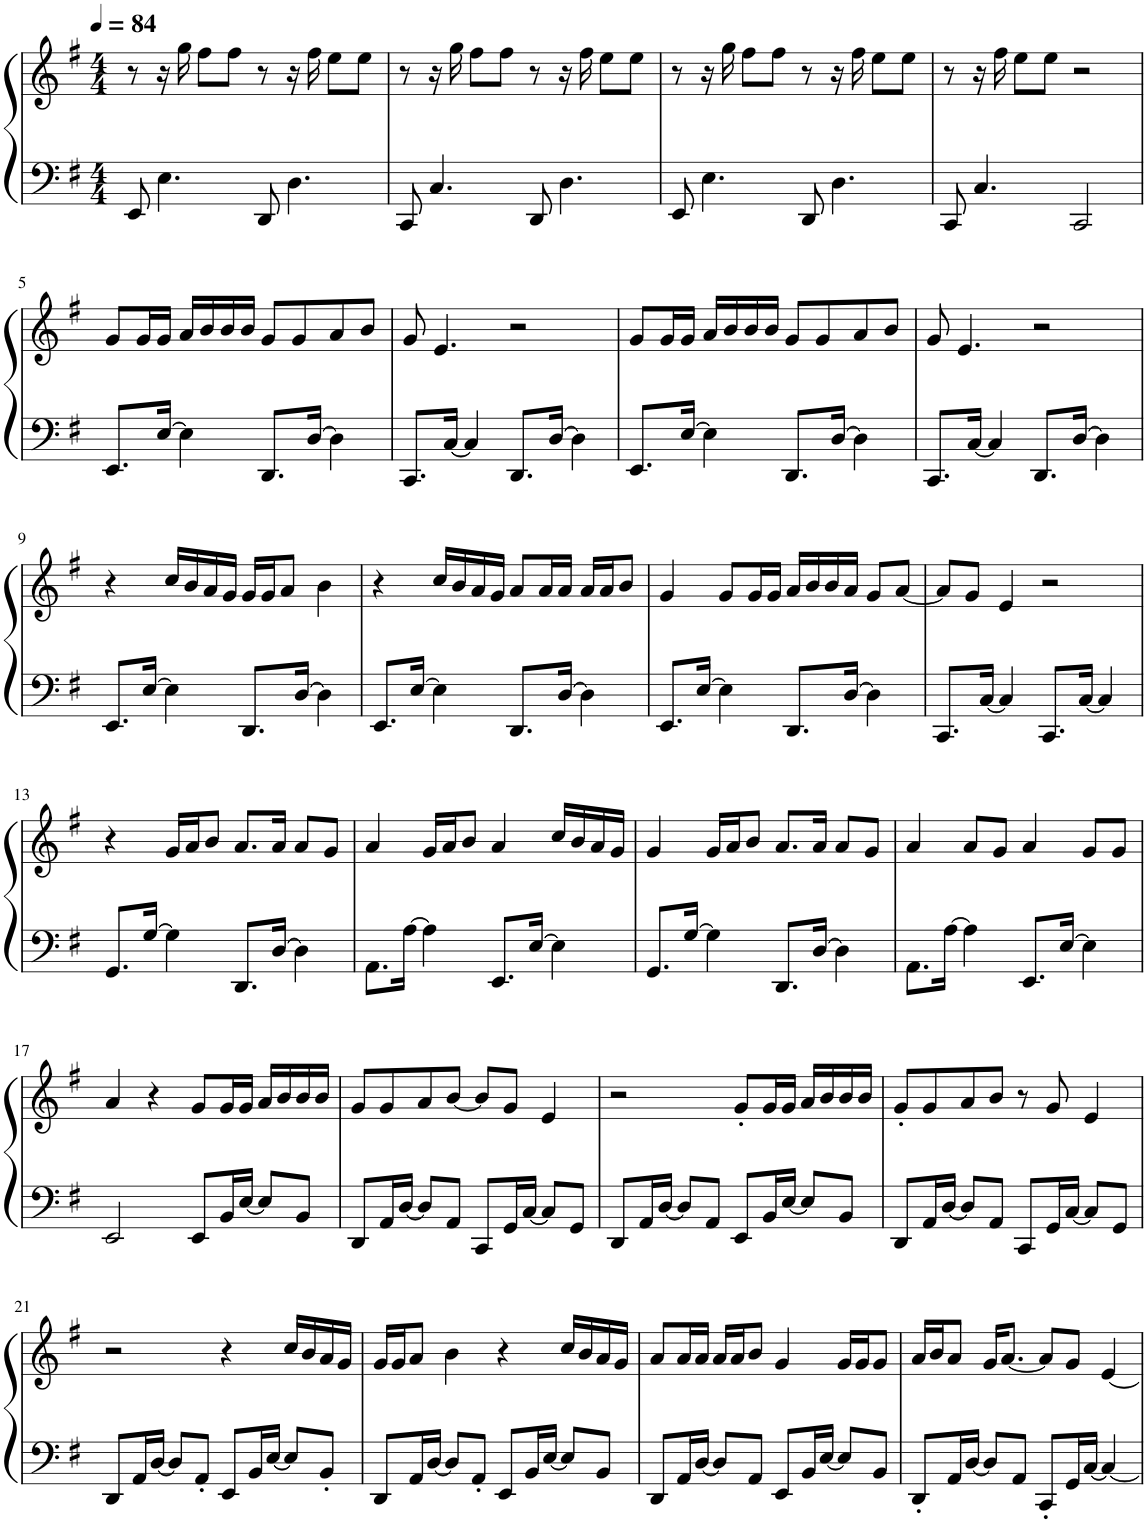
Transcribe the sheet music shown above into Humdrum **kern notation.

**kern	**kern
*part1	*part1
*staff2	*staff1
*I"Grand Piano, Right Hand	*
*I'Pno	*
*clefF4	*clefG2
*k[f#]	*k[f#]
*M4/4	*M4/4
*MM84	*MM84
=1	=1
8EE/	8r
4.E\	16r
.	16gg\
.	8ff#\L
.	8ff#\J
8DD/	8r
4.D\	16r
.	16ff#\
.	8ee\L
.	8ee\J
=2	=2
8CC/	8r
4.C/	16r
.	16gg\
.	8ff#\L
.	8ff#\J
8DD/	8r
4.D\	16r
.	16ff#\
.	8ee\L
.	8ee\J
=3	=3
8EE/	8r
4.E\	16r
.	16gg\
.	8ff#\L
.	8ff#\J
8DD/	8r
4.D\	16r
.	16ff#\
.	8ee\L
.	8ee\J
=4	=4
8CC/	8r
4.C/	16r
.	16ff#\
.	8ee\L
.	8ee\J
2CC/	2r
!!LO:LB:g=z
=5	=5
8.EE/L	8g/L
.	16g/L
[16E/Jk	16g/JJ
4E\]	16a/LL
.	16b/
.	16b/
.	16b/JJ
8.DD/L	8g/L
.	8g/
[16D/Jk	.
4D\]	8a/
.	8b/J
=6	=6
8.CC/L	8g/
.	4.e/
[16C/Jk	.
4C/]	.
8.DD/L	2r
[16D/Jk	.
4D\]	.
=7	=7
8.EE/L	8g/L
.	16g/L
[16E/Jk	16g/JJ
4E\]	16a/LL
.	16b/
.	16b/
.	16b/JJ
8.DD/L	8g/L
.	8g/
[16D/Jk	.
4D\]	8a/
.	8b/J
=8	=8
8.CC/L	8g/
.	4.e/
[16C/Jk	.
4C/]	.
8.DD/L	2r
[16D/Jk	.
4D\]	.
!!LO:LB:g=z
=9	=9
8.EE/L	4r
[16E/Jk	.
4E\]	16cc/LL
.	16b/
.	16a/
.	16g/JJ
8.DD/L	16g/LL
.	16g/J
.	8a/J
[16D/Jk	.
4D\]	4b\
=10	=10
8.EE/L	4r
[16E/Jk	.
4E\]	16cc/LL
.	16b/
.	16a/
.	16g/JJ
8.DD/L	8a/L
.	16a/L
[16D/Jk	16a/JJ
4D\]	16a/LL
.	16a/J
.	8b/J
=11	=11
8.EE/L	4g/
[16E/Jk	.
4E\]	8g/L
.	16g/L
.	16g/JJ
8.DD/L	16a/LL
.	16b/
.	16b/
[16D/Jk	16a/JJ
4D\]	8g/L
.	[8a/J
=12	=12
8.CC/L	8a/L]
.	8g/J
[16C/Jk	.
4C/]	4e/
8.CC/L	2r
[16C/Jk	.
4C/]	.
!!LO:LB:g=z
=13	=13
8.GG/L	4r
[16G/Jk	.
4G\]	16g/LL
.	16a/J
.	8b/J
8.DD/L	8.a/L
[16D/Jk	16a/Jk
4D\]	8a/L
.	8g/J
=14	=14
8.AA\L	4a/
[16A\Jk	.
4A\]	16g/LL
.	16a/J
.	8b/J
8.EE/L	4a/
[16E/Jk	.
4E\]	16cc/LL
.	16b/
.	16a/
.	16g/JJ
=15	=15
8.GG/L	4g/
[16G/Jk	.
4G\]	16g/LL
.	16a/J
.	8b/J
8.DD/L	8.a/L
[16D/Jk	16a/Jk
4D\]	8a/L
.	8g/J
=16	=16
8.AA\L	4a/
[16A\Jk	.
4A\]	8a/L
.	8g/J
8.EE/L	4a/
[16E/Jk	.
4E\]	8g/L
.	8g/J
!!LO:LB:g=z
=17	=17
2EE/	4a/
.	4r
8EE/L	8g/L
16BB/L	16g/L
[16E/JJ	16g/JJ
8E/L]	16a/LL
.	16b/
8BB/J	16b/
.	16b/JJ
=18	=18
8DD/L	8g/L
16AA/L	8g/
[16D/JJ	.
8D/L]	8a/
8AA/J	[8b/J
8CC/L	8b/L]
16GG/L	8g/J
[16C/JJ	.
8C/L]	4e/
8GG/J	.
=19	=19
8DD/L	2r
16AA/L	.
[16D/JJ	.
8D/L]	.
8AA/J	.
8EE/L	8g'/L
16BB/L	16g/L
[16E/JJ	16g/JJ
8E/L]	16a/LL
.	16b/
8BB/J	16b/
.	16b/JJ
=20	=20
8DD/L	8g'/L
16AA/L	8g/
[16D/JJ	.
8D/L]	8a/
8AA/J	8b/J
8CC/L	8r
16GG/L	8g/
[16C/JJ	.
8C/L]	4e/
8GG/J	.
!!LO:LB:g=z
=21	=21
8DD/L	2r
16AA/L	.
[16D/JJ	.
8D/L]	.
8AA'/J	.
8EE/L	4r
16BB/L	.
[16E/JJ	.
8E/L]	16cc/LL
.	16b/
8BB'/J	16a/
.	16g/JJ
=22	=22
8DD/L	16g/LL
.	16g/J
16AA/L	8a/J
[16D/JJ	.
8D/L]	4b\
8AA'/J	.
8EE/L	4r
16BB/L	.
[16E/JJ	.
8E/L]	16cc/LL
.	16b/
8BB/J	16a/
.	16g/JJ
=23	=23
8DD/L	8a/L
16AA/L	16a/L
[16D/JJ	16a/JJ
8D/L]	16a/LL
.	16a/J
8AA/J	8b/J
8EE/L	4g/
16BB/L	.
[16E/JJ	.
8E/L]	16g/LL
.	16g/J
8BB/J	8g/J
=24	=24
8DD'/L	16a/LL
.	16b/J
16AA/L	8a/J
[16D/JJ	.
8D/L]	16g/KL
.	[8.a/J
8AA/J	.
8CC'/L	8a/L]
16GG/L	8g/J
[16C/JJ	.
4C/_	[4e/
=	=
*-	*-
